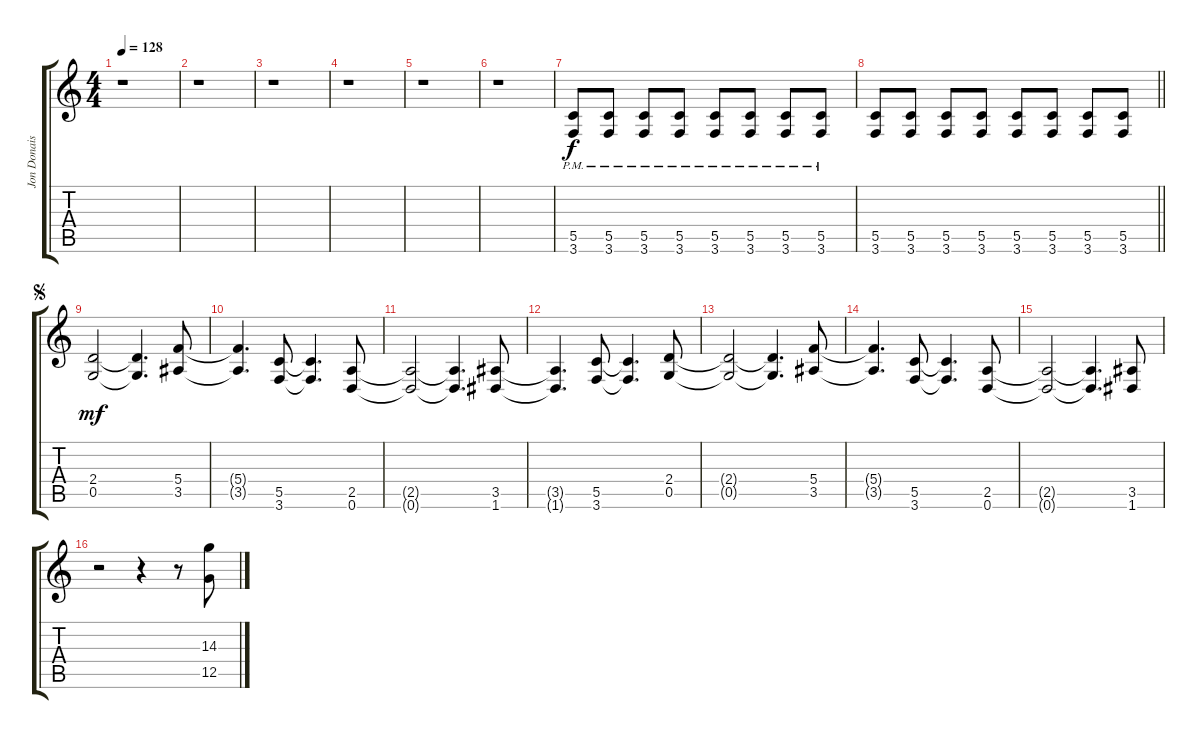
\track ("Jon Donais" "Jon Donais") {instrument distortionguitar}
\staff {score tabs}
\tuning (D4 A3 F3 C3 G2 D2) {hide}
\ts (4 4)
\tempo 128
\clef g2
\ks c
r.1{dy f} |
r.1 |
r.1 |
r.1 |
r.1 |
r.1 |
(5.5{pm} 3.6{pm}).8 (5.5{pm} 3.6{pm}).8 (5.5{pm} 3.6{pm}).8 (5.5{pm} 3.6{pm}).8 (5.5{pm} 3.6{pm}).8 (5.5{pm} 3.6{pm}).8 (5.5{pm} 3.6{pm}).8 (5.5{pm} 3.6{pm}).8 |
\barLineRight lightlight
(5.5 3.6).8 (5.5 3.6).8 (5.5 3.6).8 (5.5 3.6).8 (5.5 3.6).8 (5.5 3.6).8 (5.5 3.6).8 (5.5 3.6).8 |
\jump segno
(2.4 0.5).2{dy mf} (2.4{t} 0.5{t}).4{d} (5.4 3.5).8 |
(5.4{t} 3.5{t}).4{d} (5.5 3.6).8 (5.5{t} 3.6{t}).4{d} (2.5 0.6).8 |
(2.5{t} 0.6{t}).2 (2.5{t} 0.6{t}).4{d} (3.5 1.6).8 |
(3.5{t} 1.6{t}).4{d} (5.5 3.6).8 (5.5{t} 3.6{t}).4{d} (2.4 0.5).8 |
(2.4{t} 0.5{t}).2 (2.4{t} 0.5{t}).4{d} (5.4 3.5).8 |
(5.4{t} 3.5{t}).4{d} (5.5 3.6).8 (5.5{t} 3.6{t}).4{d} (2.5 0.6).8 |
(2.5{t} 0.6{t}).2 (2.5{t} 0.6{t}).4{d} (3.5 1.6).8 |
r.2 r.4 r.8 (14.3 12.5).8
